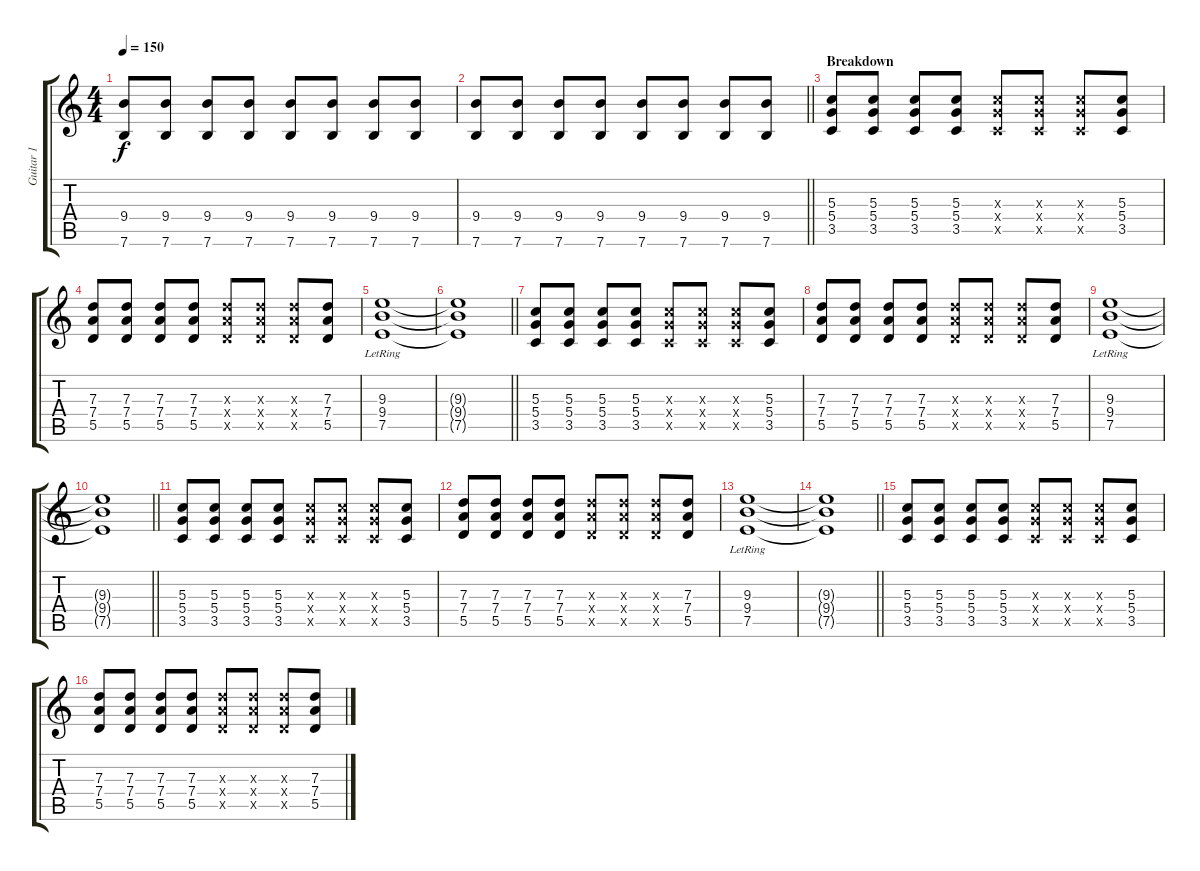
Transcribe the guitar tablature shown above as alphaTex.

\track ("Guitar 1" "Guitar 1") {instrument distortionguitar}
\staff {score tabs}
\tuning (E4 B3 G3 D3 A2 E2) {hide}
\ts (4 4)
\tempo 150
\clef g2
\ks c
(9.4 7.6).8{dy f} (9.4 7.6).8 (9.4 7.6).8 (9.4 7.6).8 (9.4 7.6).8 (9.4 7.6).8 (9.4 7.6).8 (9.4 7.6).8 |
\barLineRight lightlight
(9.4 7.6).8 (9.4 7.6).8 (9.4 7.6).8 (9.4 7.6).8 (9.4 7.6).8 (9.4 7.6).8 (9.4 7.6).8 (9.4 7.6).8 |
\section ("" "Breakdown")
(5.3 5.4 3.5).8 (5.3 5.4 3.5).8 (5.3 5.4 3.5).8 (5.3 5.4 3.5).8 (5.3{x} 5.4{x} 3.5{x}).8 (5.3{x} 5.4{x} 3.5{x}).8 (5.3{x} 5.4{x} 3.5{x}).8 (5.3 5.4 3.5).8 |
(7.3 7.4 5.5).8 (7.3 7.4 5.5).8 (7.3 7.4 5.5).8 (7.3 7.4 5.5).8 (7.3{x} 7.4{x} 5.5{x}).8 (7.3{x} 7.4{x} 5.5{x}).8 (7.3{x} 7.4{x} 5.5{x}).8 (7.3 7.4 5.5).8 |
(9.3 9.4 7.5{lr}).1 |
\barLineRight lightlight
(9.3{t} 9.4{t} 7.5{t}).1 |
(5.3 5.4 3.5).8 (5.3 5.4 3.5).8 (5.3 5.4 3.5).8 (5.3 5.4 3.5).8 (5.3{x} 5.4{x} 3.5{x}).8 (5.3{x} 5.4{x} 3.5{x}).8 (5.3{x} 5.4{x} 3.5{x}).8 (5.3 5.4 3.5).8 |
(7.3 7.4 5.5).8 (7.3 7.4 5.5).8 (7.3 7.4 5.5).8 (7.3 7.4 5.5).8 (7.3{x} 7.4{x} 5.5{x}).8 (7.3{x} 7.4{x} 5.5{x}).8 (7.3{x} 7.4{x} 5.5{x}).8 (7.3 7.4 5.5).8 |
(9.3 9.4 7.5{lr}).1 |
\barLineRight lightlight
(9.3{t} 9.4{t} 7.5{t}).1 |
(5.3 5.4 3.5).8 (5.3 5.4 3.5).8 (5.3 5.4 3.5).8 (5.3 5.4 3.5).8 (5.3{x} 5.4{x} 3.5{x}).8 (5.3{x} 5.4{x} 3.5{x}).8 (5.3{x} 5.4{x} 3.5{x}).8 (5.3 5.4 3.5).8 |
(7.3 7.4 5.5).8 (7.3 7.4 5.5).8 (7.3 7.4 5.5).8 (7.3 7.4 5.5).8 (7.3{x} 7.4{x} 5.5{x}).8 (7.3{x} 7.4{x} 5.5{x}).8 (7.3{x} 7.4{x} 5.5{x}).8 (7.3 7.4 5.5).8 |
(9.3 9.4 7.5{lr}).1 |
\barLineRight lightlight
(9.3{t} 9.4{t} 7.5{t}).1 |
(5.3 5.4 3.5).8 (5.3 5.4 3.5).8 (5.3 5.4 3.5).8 (5.3 5.4 3.5).8 (5.3{x} 5.4{x} 3.5{x}).8 (5.3{x} 5.4{x} 3.5{x}).8 (5.3{x} 5.4{x} 3.5{x}).8 (5.3 5.4 3.5).8 |
(7.3 7.4 5.5).8 (7.3 7.4 5.5).8 (7.3 7.4 5.5).8 (7.3 7.4 5.5).8 (7.3{x} 7.4{x} 5.5{x}).8 (7.3{x} 7.4{x} 5.5{x}).8 (7.3{x} 7.4{x} 5.5{x}).8 (7.3 7.4 5.5).8
